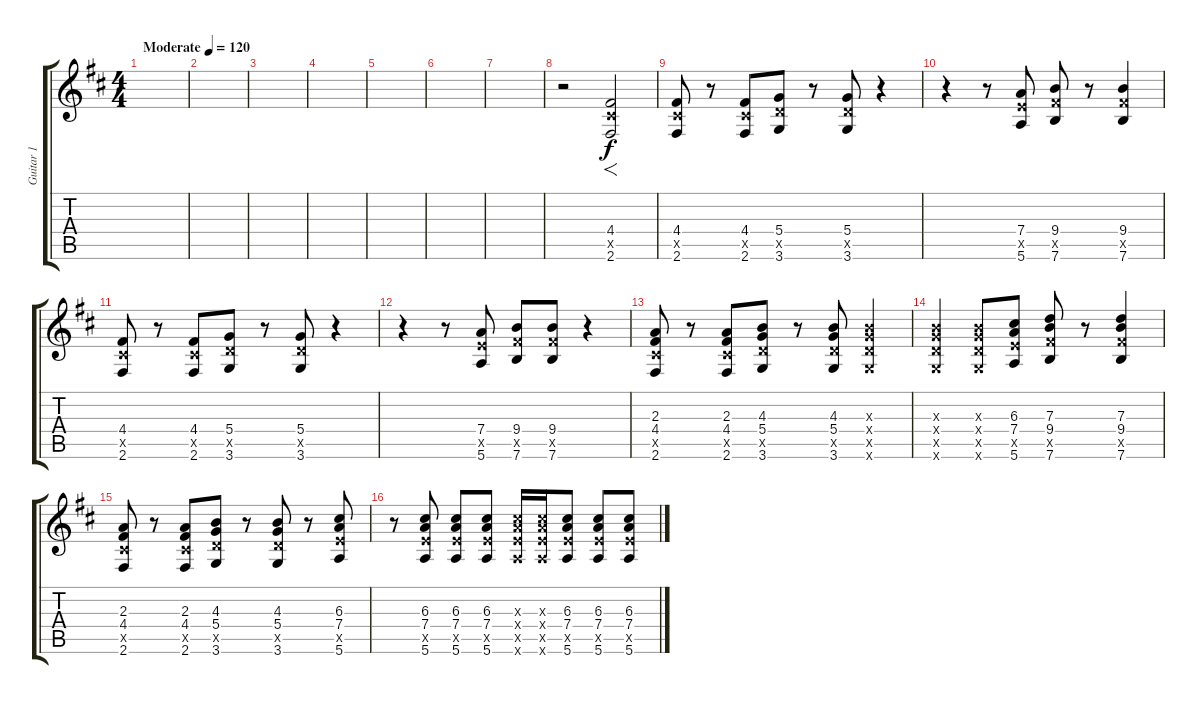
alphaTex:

\track ("Guitar 1" "Guitar 1") {instrument electricguitarclean}
\staff {score tabs}
\tuning (E4 B3 G3 D3 A2 E2) {hide}
\ts (4 4)
\tempo (120 "Moderate")
\clef g2
\ks d
|
|
|
|
|
|
|
r.2 (4.4 4.5{x} 2.6).2{f} |
(4.4 4.5{x} 2.6).8 r.8 (4.4 4.5{x} 2.6).8 (5.4 5.5{x} 3.6).8 r.8 (5.4 5.5{x} 3.6).8 r.4 |
r.4 r.8 (7.4 7.5{x} 5.6).8 (9.4 9.5{x} 7.6).8 r.8 (9.4 9.5{x} 7.6).4 |
(4.4 4.5{x} 2.6).8 r.8 (4.4 4.5{x} 2.6).8 (5.4 5.5{x} 3.6).8 r.8 (5.4 5.5{x} 3.6).8 r.4 |
r.4 r.8 (7.4 7.5{x} 5.6).8 (9.4 9.5{x} 7.6).8 (9.4 9.5{x} 7.6).8 r.4 |
(2.3 4.4 4.5{x} 2.6).8 r.8 (2.3 4.4 4.5{x} 2.6).8 (4.3 5.4 5.5{x} 3.6).8 r.8 (4.3 5.4 5.5{x} 3.6).8 (4.3{x} 5.4{x} 5.5{x} 3.6{x}).4 |
(4.3{x} 5.4{x} 5.5{x} 3.6{x}).4 (4.3{x} 5.4{x} 5.5{x} 3.6{x}).8 (6.3 7.4 7.5{x} 5.6).8 (7.3 9.4 9.5{x} 7.6).8 r.8 (7.3 9.4 9.5{x} 7.6).4 |
(2.3 4.4 4.5{x} 2.6).8 r.8 (2.3 4.4 4.5{x} 2.6).8 (4.3 5.4 5.5{x} 3.6).8 r.8 (4.3 5.4 5.5{x} 3.6).8 r.8 (6.3 7.4 7.5{x} 5.6).8 |
r.8 (6.3 7.4 7.5{x} 5.6).8 (6.3 7.4 7.5{x} 5.6).8 (6.3 7.4 7.5{x} 5.6).8 (6.3{x} 7.4{x} 7.5{x} 5.6{x}).16 (6.3{x} 7.4{x} 7.5{x} 5.6{x}).16 (6.3 7.4 7.5{x} 5.6).8 (6.3 7.4 7.5{x} 5.6).8 (6.3 7.4 7.5{x} 5.6).8
